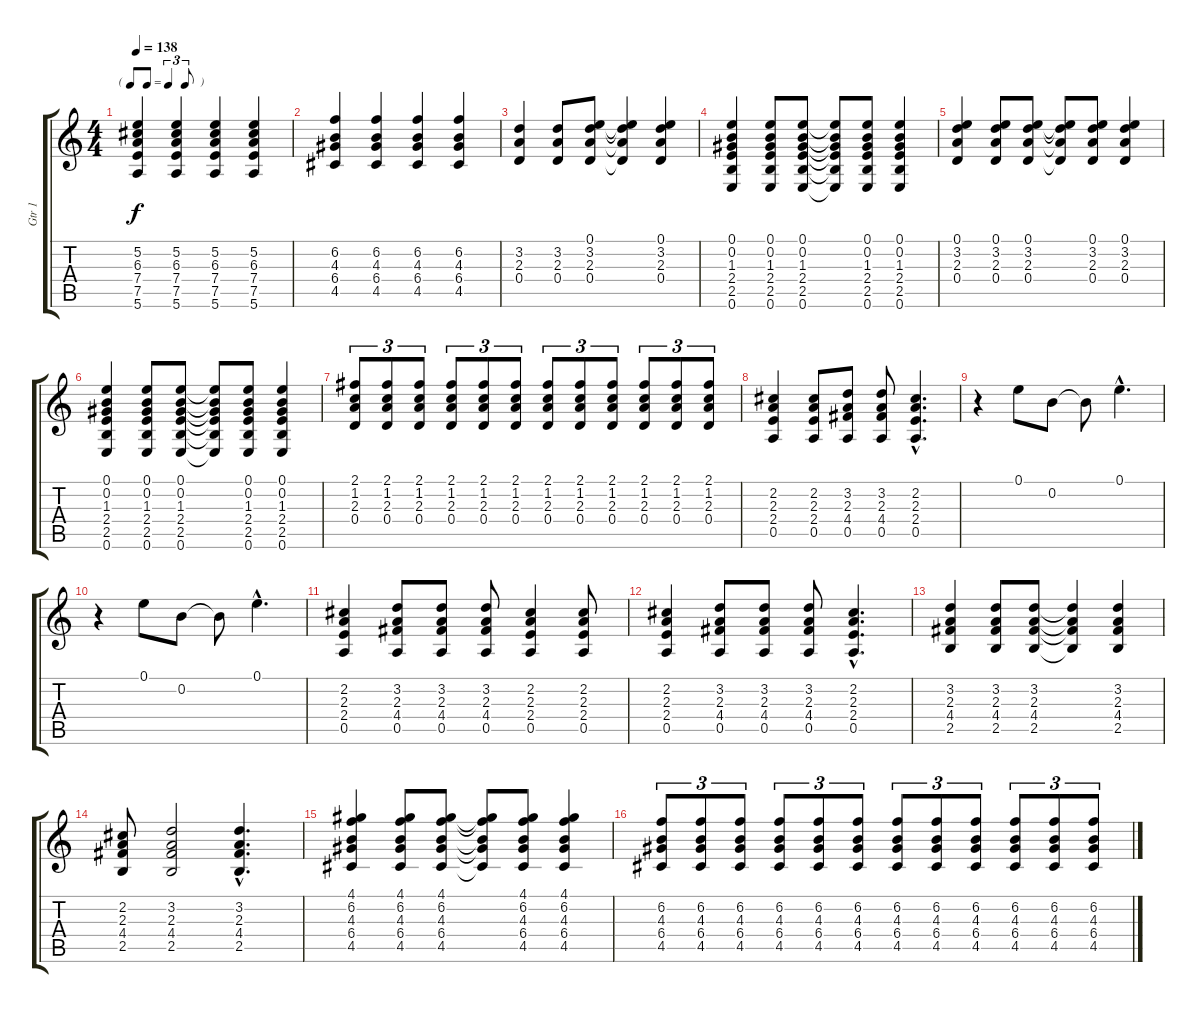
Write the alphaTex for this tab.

\track ("Gtr 1" "Gtr 1") {instrument overdrivenguitar}
\staff {score tabs}
\tuning (E4 B3 G3 D3 A2 E2) {hide}
\ts (4 4)
\tf triplet8th
\tempo 138
\clef g2
\ks c
(5.2 6.3 7.4 7.5 5.6).4{dy f} (5.2 6.3 7.4 7.5 5.6).4 (5.2 6.3 7.4 7.5 5.6).4 (5.2 6.3 7.4 7.5 5.6).4 |
(6.2 4.3 6.4 4.5).4 (6.2 4.3 6.4 4.5).4 (6.2 4.3 6.4 4.5).4 (6.2 4.3 6.4 4.5).4 |
(3.2 2.3 0.4).4 (3.2 2.3 0.4).8 (0.1 3.2 2.3 0.4).8 (0.1{t} 3.2{t} 2.3{t} 0.4{t}).4 (0.1 3.2 2.3 0.4).4 |
(0.1 0.2 1.3 2.4 2.5 0.6).4 (0.1 0.2 1.3 2.4 2.5 0.6).8 (0.1 0.2 1.3 2.4 2.5 0.6).8 (0.1{t} 0.2{t} 1.3{t} 2.4{t} 2.5{t} 0.6{t}).8 (0.1 0.2 1.3 2.4 2.5 0.6).8 (0.1 0.2 1.3 2.4 2.5 0.6).4 |
(0.1 3.2 2.3 0.4).4 (0.1 3.2 2.3 0.4).8 (0.1 3.2 2.3 0.4).8 (0.1{t} 3.2{t} 2.3{t} 0.4{t}).8 (0.1 3.2 2.3 0.4).8 (0.1 3.2 2.3 0.4).4 |
(0.1 0.2 1.3 2.4 2.5 0.6).4 (0.1 0.2 1.3 2.4 2.5 0.6).8 (0.1 0.2 1.3 2.4 2.5 0.6).8 (0.1{t} 0.2{t} 1.3{t} 2.4{t} 2.5{t} 0.6{t}).8 (0.1 0.2 1.3 2.4 2.5 0.6).8 (0.1 0.2 1.3 2.4 2.5 0.6).4 |
(2.1 1.2 2.3 0.4).8{tu (3 2)} (2.1 1.2 2.3 0.4).8{tu (3 2)} (2.1 1.2 2.3 0.4).8{tu (3 2)} (2.1 1.2 2.3 0.4).8{tu (3 2)} (2.1 1.2 2.3 0.4).8{tu (3 2)} (2.1 1.2 2.3 0.4).8{tu (3 2)} (2.1 1.2 2.3 0.4).8{tu (3 2)} (2.1 1.2 2.3 0.4).8{tu (3 2)} (2.1 1.2 2.3 0.4).8{tu (3 2)} (2.1 1.2 2.3 0.4).8{tu (3 2)} (2.1 1.2 2.3 0.4).8{tu (3 2)} (2.1 1.2 2.3 0.4).8{tu (3 2)} |
(2.2 2.3 2.4 0.5).4 (2.2 2.3 2.4 0.5).8 (3.2 2.3 4.4 0.5).8 (3.2 2.3 4.4 0.5).8 (2.2{hac} 2.3{hac} 2.4{hac} 0.5{hac}).4{d} |
r.4 0.1.8 0.2.8 0.2{t}.8 0.1{hac}.4{d} |
r.4 0.1.8 0.2.8 0.2{t}.8 0.1{hac}.4{d} |
(2.2 2.3 2.4 0.5).4 (3.2 2.3 4.4 0.5).8 (3.2 2.3 4.4 0.5).8 (3.2 2.3 4.4 0.5).8 (2.2 2.3 2.4 0.5).4 (2.2 2.3 2.4 0.5).8 |
(2.2 2.3 2.4 0.5).4 (3.2 2.3 4.4 0.5).8 (3.2 2.3 4.4 0.5).8 (3.2 2.3 4.4 0.5).8 (2.2{hac} 2.3{hac} 2.4{hac} 0.5{hac}).4{d} |
(3.2 2.3 4.4 2.5).4 (3.2 2.3 4.4 2.5).8 (3.2 2.3 4.4 2.5).8 (3.2{t} 2.3{t} 4.4{t} 2.5{t}).4 (3.2 2.3 4.4 2.5).4 |
(2.2 2.3 4.4 2.5).8 (3.2 2.3 4.4 2.5).2 (3.2{hac} 2.3{hac} 4.4{hac} 2.5{hac}).4{d} |
(4.1 6.2 4.3 6.4 4.5).4 (4.1 6.2 4.3 6.4 4.5).8 (4.1 6.2 4.3 6.4 4.5).8 (4.1{t} 6.2{t} 4.3{t} 6.4{t} 4.5{t}).8 (4.1 6.2 4.3 6.4 4.5).8 (4.1 6.2 4.3 6.4 4.5).4 |
(6.2 4.3 6.4 4.5).8{tu (3 2)} (6.2 4.3 6.4 4.5).8{tu (3 2)} (6.2 4.3 6.4 4.5).8{tu (3 2)} (6.2 4.3 6.4 4.5).8{tu (3 2)} (6.2 4.3 6.4 4.5).8{tu (3 2)} (6.2 4.3 6.4 4.5).8{tu (3 2)} (6.2 4.3 6.4 4.5).8{tu (3 2)} (6.2 4.3 6.4 4.5).8{tu (3 2)} (6.2 4.3 6.4 4.5).8{tu (3 2)} (6.2 4.3 6.4 4.5).8{tu (3 2)} (6.2 4.3 6.4 4.5).8{tu (3 2)} (6.2 4.3 6.4 4.5).8{tu (3 2)}
